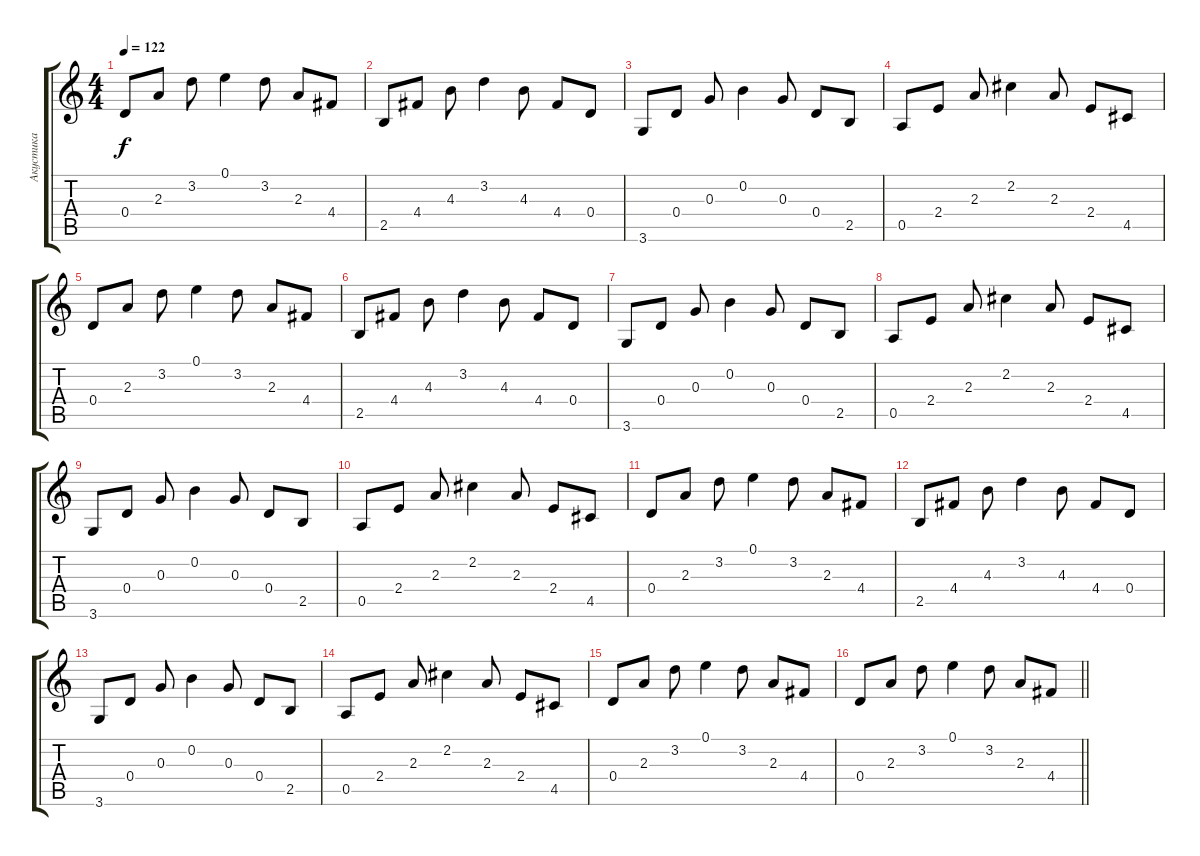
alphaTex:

\track ("Акустика" "Акустика") {instrument acousticguitarsteel}
\staff {score tabs}
\tuning (E4 B3 G3 D3 A2 E2) {hide}
\ts (4 4)
\section ("" "")
\tempo 122
\clef g2
\ks c
0.4.8{dy f} 2.3.8 3.2.8 0.1.4 3.2.8 2.3.8 4.4.8 |
2.5.8 4.4.8 4.3.8 3.2.4 4.3.8 4.4.8 0.4.8 |
3.6.8 0.4.8 0.3.8 0.2.4 0.3.8 0.4.8 2.5.8 |
0.5.8 2.4.8 2.3.8 2.2.4 2.3.8 2.4.8 4.5.8 |
0.4.8 2.3.8 3.2.8 0.1.4 3.2.8 2.3.8 4.4.8 |
2.5.8 4.4.8 4.3.8 3.2.4 4.3.8 4.4.8 0.4.8 |
3.6.8 0.4.8 0.3.8 0.2.4 0.3.8 0.4.8 2.5.8 |
0.5.8 2.4.8 2.3.8 2.2.4 2.3.8 2.4.8 4.5.8 |
3.6.8 0.4.8 0.3.8 0.2.4 0.3.8 0.4.8 2.5.8 |
0.5.8 2.4.8 2.3.8 2.2.4 2.3.8 2.4.8 4.5.8 |
0.4.8 2.3.8 3.2.8 0.1.4 3.2.8 2.3.8 4.4.8 |
2.5.8 4.4.8 4.3.8 3.2.4 4.3.8 4.4.8 0.4.8 |
3.6.8 0.4.8 0.3.8 0.2.4 0.3.8 0.4.8 2.5.8 |
0.5.8 2.4.8 2.3.8 2.2.4 2.3.8 2.4.8 4.5.8 |
0.4.8 2.3.8 3.2.8 0.1.4 3.2.8 2.3.8 4.4.8 |
\barLineRight lightlight
0.4.8 2.3.8 3.2.8 0.1.4 3.2.8 2.3.8 4.4.8
